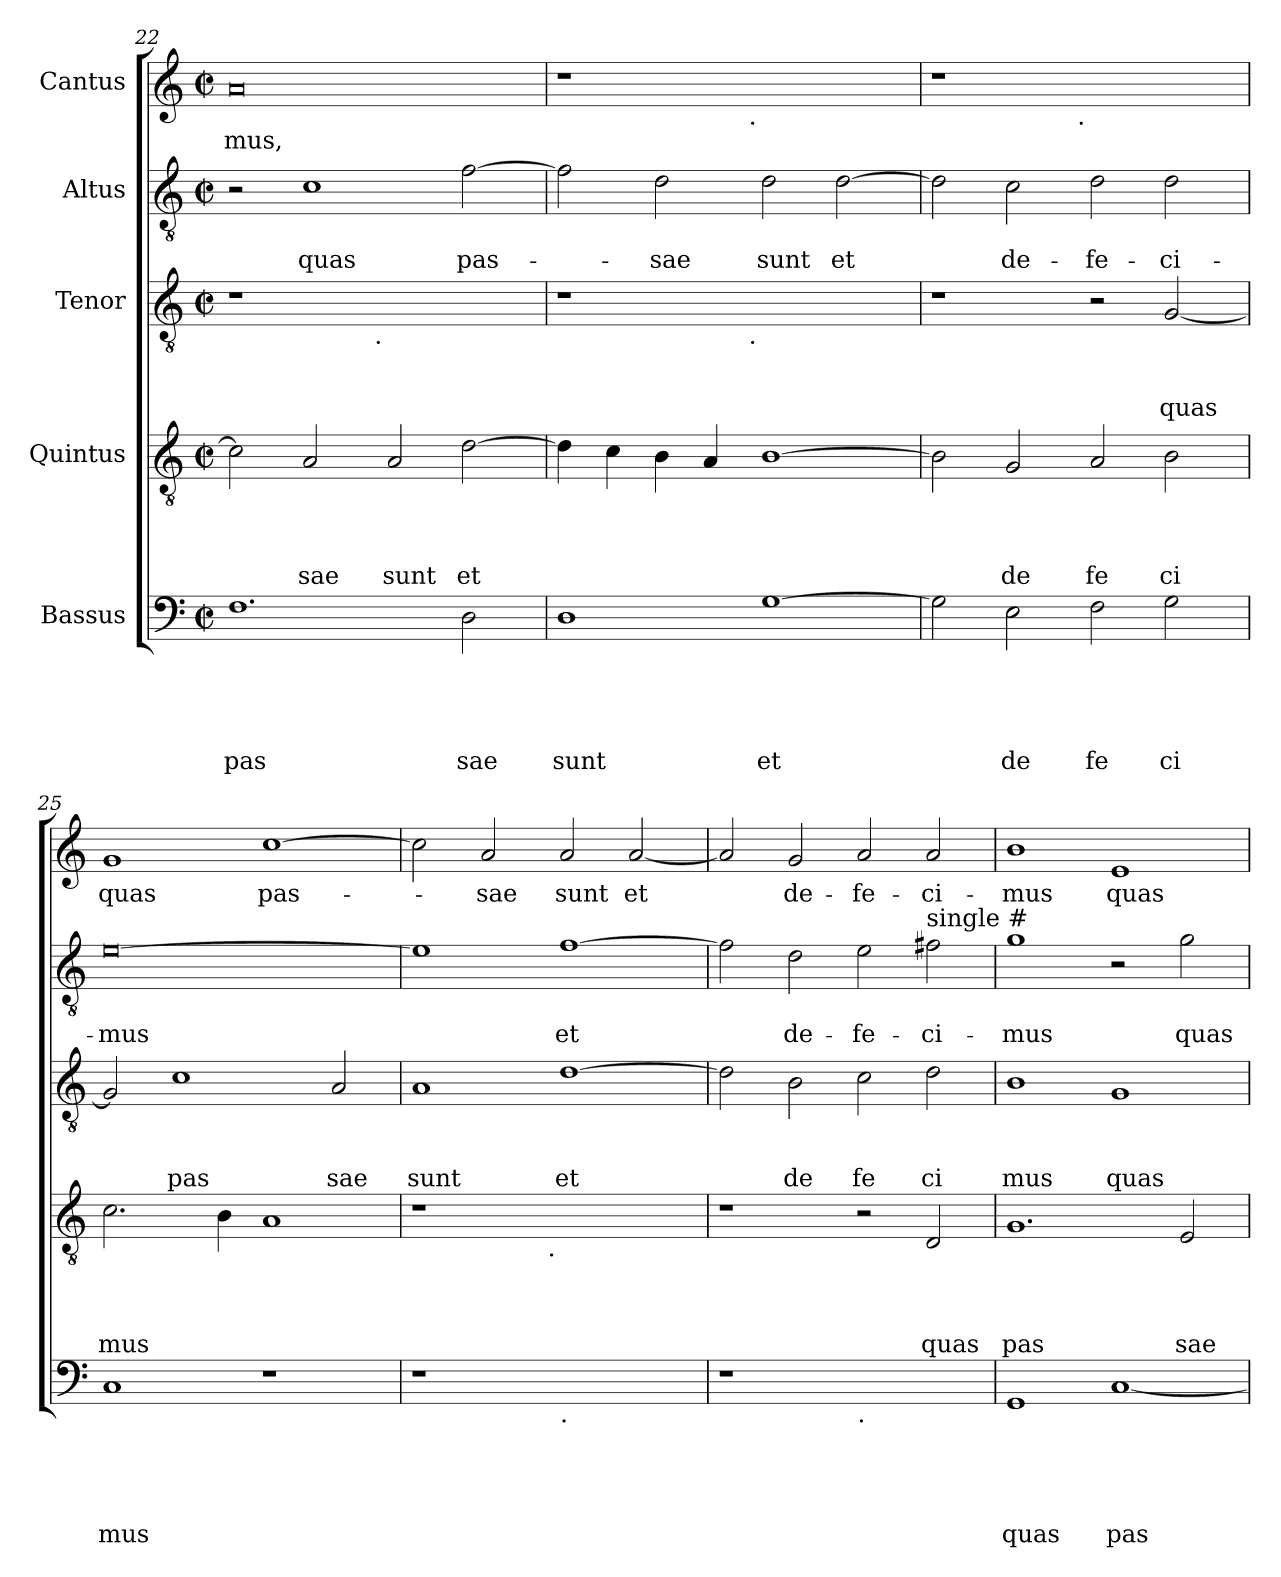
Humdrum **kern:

**kern	**text	**text	**text	**text	**text	**kern	**text	**text	**text	**text	**kern	**text	**text	**text	**kern	**text	**text	**kern	**text
*part5	*part5	*part5	*part5	*part5	*part5	*part4	*part4	*part4	*part4	*part4	*part3	*part3	*part3	*part3	*part2	*part2	*part2	*part1	*part1
*staff5	*staff5	*staff5	*staff5	*staff5	*staff5	*staff4	*staff4	*staff4	*staff4	*staff4	*staff3	*staff3	*staff3	*staff3	*staff2	*staff2	*staff2	*staff1	*staff1
*I"Bassus	*	*	*	*	*	*I"Quintus	*	*	*	*	*I"Tenor	*	*	*	*I"Altus	*	*	*I"Cantus	*
!!LO:PB:g=z
*clefF4	*	*	*	*	*	*clefGv2	*	*	*	*	*clefGv2	*	*	*	*clefGv2	*	*	*clefG2	*
*k[]	*	*	*	*	*	*k[]	*	*	*	*	*k[]	*	*	*	*k[]	*	*	*k[]	*
*C:	*	*	*	*	*	*C:	*	*	*	*	*C:	*	*	*	*C:	*	*	*C:	*
*M2/2	*	*	*	*	*	*M2/2	*	*	*	*	*M2/2	*	*	*	*M2/2	*	*	*M2/2	*
*met(c|)	*	*	*	*	*	*met(c|)	*	*	*	*	*met(c|)	*	*	*	*met(c|)	*	*	*met(c|)	*
=22	=22	=22	=22	=22	=22	=22	=22	=22	=22	=22	=22	=22	=22	=22	=22	=22	=22	=22	=22
!	!	!	!	!	!LO:LY:b	!	!	!	!	!	!	!	!	!	!	!	!	!	!LO:LY:b
*	*	*	*	*	*	*	*	*	*	*	*^	*	*	*	*	*	*	*	*
1.F	.	.	.	.	pas	2c\]	.	.	.	.	1r	2ryy	.	.	.	2r	.	.	0a	mus,
!	!	!	!	!	!	!	!	!	!	!LO:LY:b	!	!	!	!	!	!	!	!LO:LY:b	!	!
.	.	.	.	.	.	2A/	.	.	.	sae	.	4...ryy	.	.	.	1c	.	quas	.	.
!	!	!	!	!	!	!	!	!	!	!	!	!LO:TX:b:t=.	!	!	!	!	!	!	!	!
.	.	.	.	.	.	.	.	.	.	.	.	1ryy	.	.	.	.	.	.	.	.
!	!	!	!	!	!	!	!	!	!	!LO:LY:b	!	!	!	!	!	!	!	!	!	!
.	.	.	.	.	.	2A/	.	.	.	sunt	1ryy	.	.	.	.	.	.	.	.	.
!	!	!	!	!	!LO:LY:b	!	!	!	!	!LO:LY:b	!	!	!	!	!	!	!	!LO:LY:b	!	!
2D\	.	.	.	.	sae	[>2d\	.	.	.	et	.	.	.	.	.	[>2f\	.	pas-	.	.
.	.	.	.	.	.	.	.	.	.	.	.	32ryy	.	.	.	.	.	.	.	.
=23	=23	=23	=23	=23	=23	=23	=23	=23	=23	=23	=23	=23	=23	=23	=23	=23	=23	=23	=23	=23
!	!	!	!	!	!LO:LY:b	!	!	!	!	!	!	!	!	!	!	!	!	!	!	!
*	*	*	*	*	*	*	*	*	*	*	*	*	*	*	*	*	*	*	*^	*
1D	.	.	.	.	sunt	4d\]	.	.	.	.	1r	2ryy	.	.	.	2f\]	.	.	1r	2ryy	.
.	.	.	.	.	.	4c\	.	.	.	.	.	.	.	.	.	.	.	.	.	.	.
!	!	!	!	!	!	!	!	!	!	!	!	!	!	!	!	!	!	!LO:LY:b	!	!	!
.	.	.	.	.	.	4B\	.	.	.	.	.	4...ryy	.	.	.	2d\	.	-sae	.	4...ryy	.
.	.	.	.	.	.	4A/	.	.	.	.	.	.	.	.	.	.	.	.	.	.	.
!	!	!	!	!	!	!	!	!	!	!	!	!	!	!	!	!	!	!	!	!LO:TX:b:t=.	!
!	!	!	!	!	!	!	!	!	!	!	!	!LO:TX:b:t=.	!	!	!	!	!	!	!	!	!
.	.	.	.	.	.	.	.	.	.	.	.	1ryy	.	.	.	.	.	.	.	1ryy	.
!	!	!	!	!	!LO:LY:b	!	!	!	!	!	!	!	!	!	!	!	!	!LO:LY:b	!	!	!
[>1G	.	.	.	.	et	[>1B	.	.	.	.	1ryy	.	.	.	.	2d\	.	sunt	1ryy	.	.
!	!	!	!	!	!	!	!	!	!	!	!	!	!	!	!	!	!	!LO:LY:b	!	!	!
.	.	.	.	.	.	.	.	.	.	.	.	.	.	.	.	[>2d\	.	et	.	.	.
.	.	.	.	.	.	.	.	.	.	.	.	32ryy	.	.	.	.	.	.	.	32ryy	.
*	*	*	*	*	*	*	*	*	*	*	*v	*v	*	*	*	*	*	*	*	*	*
=24	=24	=24	=24	=24	=24	=24	=24	=24	=24	=24	=24	=24	=24	=24	=24	=24	=24	=24	=24	=24
2G\]	.	.	.	.	.	2B\]	.	.	.	.	1r	.	.	.	2d\]	.	.	1r	2ryy	.
!	!	!	!	!	!LO:LY:b	!	!	!	!	!LO:LY:b	!	!	!	!	!	!	!LO:LY:b	!	!	!
2E\	.	.	.	.	de	2G/	.	.	.	de	.	.	.	.	2c\	.	de-	.	4...ryy	.
!	!	!	!	!	!	!	!	!	!	!	!	!	!	!	!	!	!	!	!LO:TX:b:t=.	!
.	.	.	.	.	.	.	.	.	.	.	.	.	.	.	.	.	.	.	1ryy	.
!	!	!	!	!	!LO:LY:b	!	!	!	!	!LO:LY:b	!	!	!	!	!	!	!LO:LY:b	!	!	!
2F\	.	.	.	.	fe	2A/	.	.	.	fe	2r	.	.	.	2d\	.	-fe-	1ryy	.	.
!	!	!	!	!	!LO:LY:b	!	!	!	!	!LO:LY:b	!	!	!	!LO:LY:b	!	!	!LO:LY:b	!	!	!
2G\	.	.	.	.	ci	2B\	.	.	.	ci	[<2G/	.	.	quas	2d\	.	-ci-	.	.	.
.	.	.	.	.	.	.	.	.	.	.	.	.	.	.	.	.	.	.	32ryy	.
=25	=25	=25	=25	=25	=25	=25	=25	=25	=25	=25	=25	=25	=25	=25	=25	=25	=25	=25	=25	=25
!	!	!	!	!	!LO:LY:b	!	!	!	!	!LO:LY:b	!	!	!	!	!	!	!LO:LY:b	!	!	!LO:LY:b
*	*	*	*	*	*	*	*	*	*	*	*	*	*	*	*	*	*	*v	*v	*
1C	.	.	.	.	mus	2.c\	.	.	.	mus	2G/]	.	.	.	[>0e	.	-mus	1g	quas
!	!	!	!	!	!	!	!	!	!	!	!	!	!	!LO:LY:b	!	!	!	!	!
.	.	.	.	.	.	.	.	.	.	.	1c	.	.	pas	.	.	.	.	.
.	.	.	.	.	.	4B\	.	.	.	.	.	.	.	.	.	.	.	.	.
!	!	!	!	!	!	!	!	!	!	!	!	!	!	!	!	!	!	!	!LO:LY:b
1r	.	.	.	.	.	1A	.	.	.	.	.	.	.	.	.	.	.	[>1cc	pas-
!	!	!	!	!	!	!	!	!	!	!	!	!	!	!LO:LY:b	!	!	!	!	!
.	.	.	.	.	.	.	.	.	.	.	2A/	.	.	sae	.	.	.	.	.
=26	=26	=26	=26	=26	=26	=26	=26	=26	=26	=26	=26	=26	=26	=26	=26	=26	=26	=26	=26
!	!	!	!	!	!	!	!	!	!	!	!	!	!	!LO:LY:b	!	!	!	!	!
*	*	*	*	*	*	*^	*	*	*	*	*	*	*	*	*	*	*	*	*
1r	.	.	.	.	.	1r	2ryy	.	.	.	.	1A	.	.	sunt	1e]	.	.	2cc\]	.
!	!	!	!	!	!	!	!	!	!	!	!	!	!	!	!	!	!	!	!	!LO:LY:b
.	.	.	.	.	.	.	4...ryy	.	.	.	.	.	.	.	.	.	.	.	2a/	-sae
!	!	!	!	!	!	!	!LO:TX:b:t=.	!	!	!	!	!	!	!	!	!	!	!	!	!
.	.	.	.	.	.	.	1ryy	.	.	.	.	.	.	.	.	.	.	.	.	.
!LO:TX:b:t=.	!	!	!	!	!	!	!	!	!	!	!	!	!	!	!	!	!	!	!	!
!	!	!	!	!	!	!	!	!	!	!	!	!	!	!	!LO:LY:b	!	!	!LO:LY:b	!	!LO:LY:b
1ryy	.	.	.	.	.	1ryy	.	.	.	.	.	[>1d	.	.	et	[>1f	.	et	2a/	sunt
!	!	!	!	!	!	!	!	!	!	!	!	!	!	!	!	!	!	!	!	!LO:LY:b
.	.	.	.	.	.	.	.	.	.	.	.	.	.	.	.	.	.	.	[<2a/	et
.	.	.	.	.	.	.	32ryy	.	.	.	.	.	.	.	.	.	.	.	.	.
*	*	*	*	*	*	*v	*v	*	*	*	*	*	*	*	*	*	*	*	*	*
=27	=27	=27	=27	=27	=27	=27	=27	=27	=27	=27	=27	=27	=27	=27	=27	=27	=27	=27	=27
1r	.	.	.	.	.	1r	.	.	.	.	2d\]	.	.	.	2f\]	.	.	2a/]	.
!	!	!	!	!	!	!	!	!	!	!	!	!	!	!LO:LY:b	!	!	!LO:LY:b	!	!LO:LY:b
.	.	.	.	.	.	.	.	.	.	.	2B\	.	.	de	2d\	.	de-	2g/	de-
!LO:TX:b:t=.	!	!	!	!	!	!	!	!	!	!	!	!	!	!	!	!	!	!	!
!	!	!	!	!	!	!	!	!	!	!	!	!	!	!LO:LY:b	!	!	!LO:LY:b	!	!LO:LY:b
1ryy	.	.	.	.	.	2r	.	.	.	.	2c\	.	.	fe	2e\	.	-fe-	2a/	-fe-
!	!	!	!	!	!	!	!	!	!	!	!	!	!	!	!LO:TX:a:t=single #	!	!	!	!
!	!	!	!	!	!	!	!	!	!	!LO:LY:b	!	!	!	!LO:LY:b	!	!	!LO:LY:b	!	!LO:LY:b
.	.	.	.	.	.	2D/	.	.	.	quas	2d\	.	.	ci	2f#\	.	-ci-	2a/	-ci-
=28	=28	=28	=28	=28	=28	=28	=28	=28	=28	=28	=28	=28	=28	=28	=28	=28	=28	=28	=28
!	!	!	!	!	!LO:LY:b	!	!	!	!	!LO:LY:b	!	!	!	!LO:LY:b	!	!	!LO:LY:b	!	!LO:LY:b
1GG	.	.	.	.	quas	1.G	.	.	.	pas	1B	.	.	mus	1g	.	-mus	1b	-mus
!	!	!	!	!	!LO:LY:b	!	!	!	!	!	!	!	!	!LO:LY:b	!	!	!	!	!LO:LY:b
[<1C	.	.	.	.	pas	.	.	.	.	.	1G	.	.	quas	2r	.	.	1e	quas
!	!	!	!	!	!	!	!	!	!	!LO:LY:b	!	!	!	!	!	!	!LO:LY:b	!	!
.	.	.	.	.	.	2E/	.	.	.	sae	.	.	.	.	2g\	.	quas	.	.
=	=	=	=	=	=	=	=	=	=	=	=	=	=	=	=	=	=	=	=
*-	*-	*-	*-	*-	*-	*-	*-	*-	*-	*-	*-	*-	*-	*-	*-	*-	*-	*-	*-
